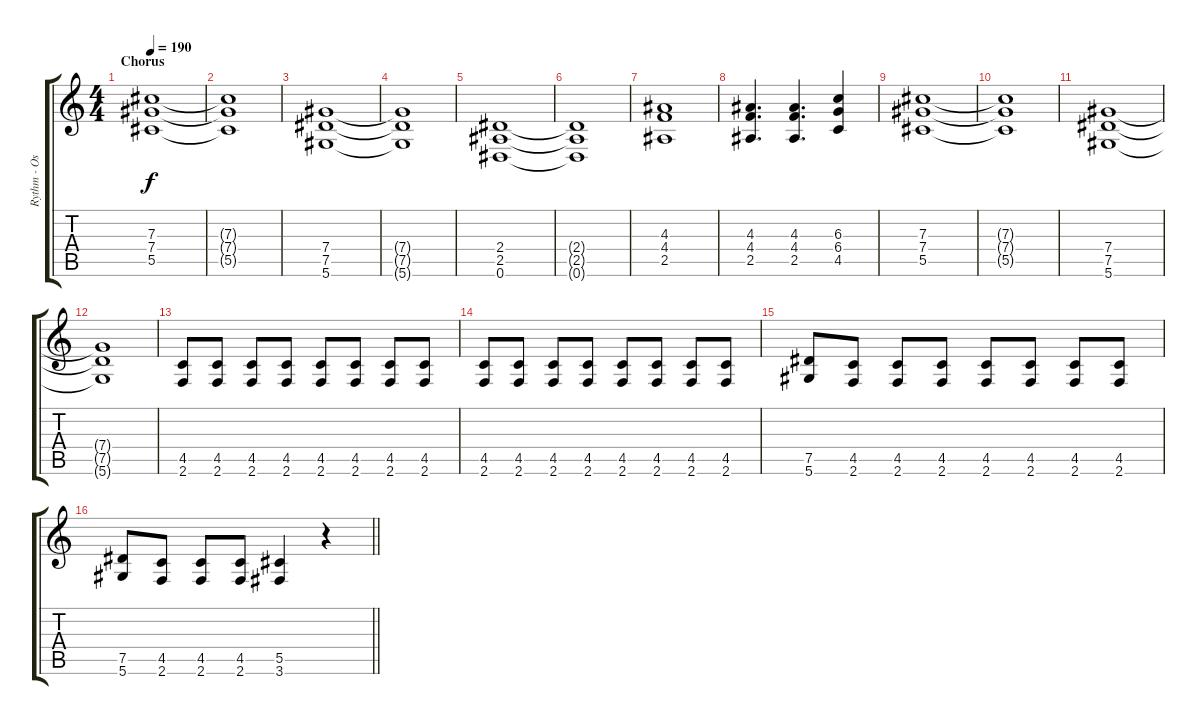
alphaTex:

\track ("Rythm - Oscar Dronjak" "Rythm - Os") {instrument distortionguitar}
\staff {score tabs}
\tuning (Eb4 Bb3 Gb3 Db3 Ab2 Eb2) {hide}
\ts (4 4)
\section ("" "Chorus")
\tempo 190
\clef g2
\ks c
(7.3 7.4 5.5).1{dy f} |
(7.3{t} 7.4{t} 5.5{t}).1 |
(7.4 7.5 5.6).1 |
(7.4{t} 7.5{t} 5.6{t}).1 |
(2.4 2.5 0.6).1 |
(2.4{t} 2.5{t} 0.6{t}).1 |
(4.3 4.4 2.5).1 |
(4.3 4.4 2.5).4{d} (4.3 4.4 2.5).4{d} (6.3 6.4 4.5).4 |
(7.3 7.4 5.5).1 |
(7.3{t} 7.4{t} 5.5{t}).1 |
(7.4 7.5 5.6).1 |
(7.4{t} 7.5{t} 5.6{t}).1 |
(4.5 2.6).8 (4.5 2.6).8 (4.5 2.6).8 (4.5 2.6).8 (4.5 2.6).8 (4.5 2.6).8 (4.5 2.6).8 (4.5 2.6).8 |
(4.5 2.6).8 (4.5 2.6).8 (4.5 2.6).8 (4.5 2.6).8 (4.5 2.6).8 (4.5 2.6).8 (4.5 2.6).8 (4.5 2.6).8 |
(7.5 5.6).8 (4.5 2.6).8 (4.5 2.6).8 (4.5 2.6).8 (4.5 2.6).8 (4.5 2.6).8 (4.5 2.6).8 (4.5 2.6).8 |
\barLineRight lightlight
(7.5 5.6).8 (4.5 2.6).8 (4.5 2.6).8 (4.5 2.6).8 (5.5 3.6).4 r.4
